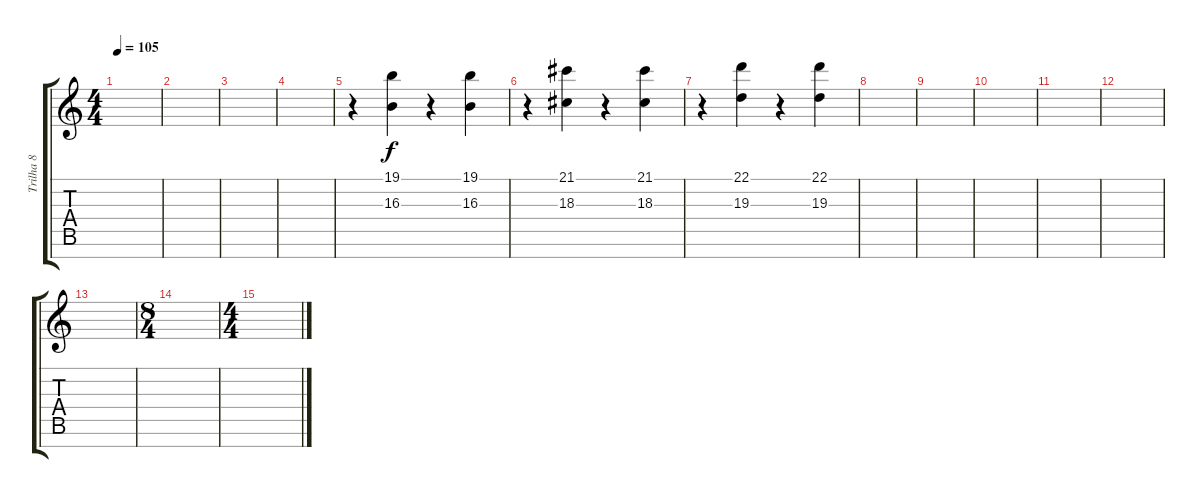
\track ("Trilha 8" "Trilha 8") {instrument acousticgrandpiano}
\staff {score tabs}
\tuning (E4 B3 G3 D3 A2 E2 B1) {hide}
\ts (4 4)
\tempo 105
\clef g2
\ks c
|
|
|
|
r.4{volume 6 instrument orchestrahit} (19.1 16.3).4 r.4 (19.1 16.3).4 |
r.4 (21.1 18.3).4 r.4 (21.1 18.3).4 |
r.4 (22.1 19.3).4 r.4 (22.1 19.3).4 |
|
|
|
|
|
|
\ts (8 4)
|
\ts (4 4)
